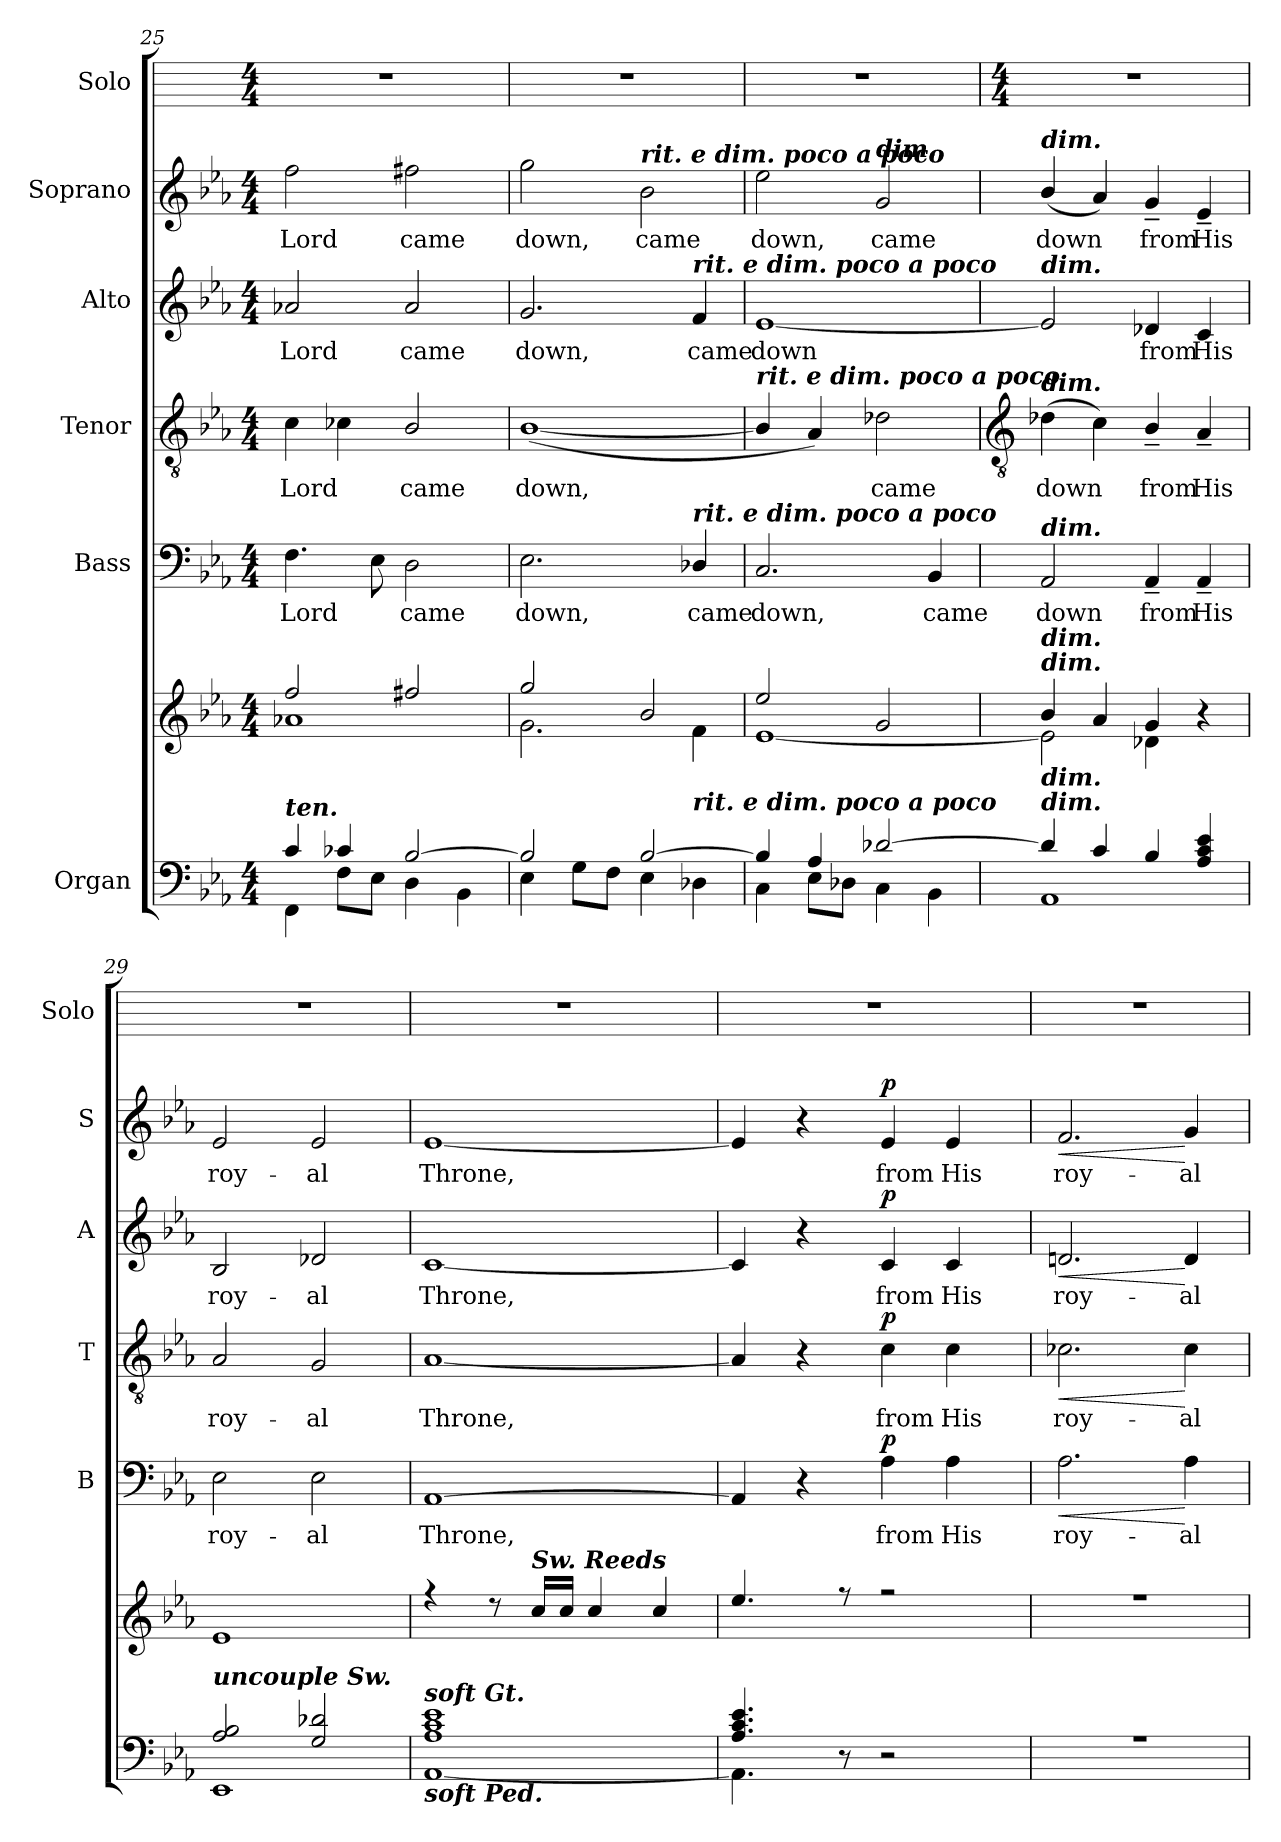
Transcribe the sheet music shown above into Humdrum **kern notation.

**kern	**kern	**kern	**text	**dynam	**kern	**text	**dynam	**kern	**text	**dynam	**kern	**text	**dynam	**kern
*part6	*part6	*part5	*part5	*part5	*part4	*part4	*part4	*part3	*part3	*part3	*part2	*part2	*part2	*part1
*staff7	*staff6	*staff5	*staff5	*staff5	*staff4	*staff4	*staff4	*staff3	*staff3	*staff3	*staff2	*staff2	*staff2	*staff1
*I"Organ	*	*I"Bass	*	*	*I"Tenor	*	*	*I"Alto	*	*	*I"Soprano	*	*	*I"Solo
*	*	*I'B	*	*	*I'T	*	*	*I'A	*	*	*I'S	*	*	*I'Solo
*clefF4	*clefG2	*clefF4	*	*	*clefGv2	*	*	*clefG2	*	*	*clefG2	*	*	*
*k[b-e-a-]	*k[b-e-a-]	*k[b-e-a-]	*	*	*k[b-e-a-]	*	*	*k[b-e-a-]	*	*	*k[b-e-a-]	*	*	*
*E-:	*E-:	*E-:	*	*	*E-:	*	*	*E-:	*	*	*E-:	*	*	*
*M4/4	*M4/4	*M4/4	*	*	*M4/4	*	*	*M4/4	*	*	*M4/4	*	*	*M4/4
=25	=25	=25	=25	=25	=25	=25	=25	=25	=25	=25	=25	=25	=25	=25
*^	*^	*	*	*	*	*	*	*	*	*	*	*	*	*
!LO:TX:a:Bi:t=ten.	!	!	!	!	!	!	!	!	!	!	!	!	!	!	!	!
!	!	!	!	!	!LO:LY:b	!	!	!LO:LY:b	!	!	!LO:LY:b	!	!	!LO:LY:b	!	!
4c/	4FF\	2ff/	1a-X\	4.F	Lord	.	4c	Lord	.	2a-X	Lord	.	2ff	Lord	.	1r
4c-X/	8F\L	.	.	.	.	.	4c-X	.	.	.	.	.	.	.	.	.
.	8E-\J	.	.	8E-	.	.	.	.	.	.	.	.	.	.	.	.
!	!	!	!	!	!LO:LY:b	!	!	!LO:LY:b	!	!	!LO:LY:b	!	!	!LO:LY:b	!	!
[2B-/	4D\	2ff#X/	.	2D\	came	.	2B-/	came	.	2a-	came	.	2ff#X	came	.	.
.	4BB-\	.	.	.	.	.	.	.	.	.	.	.	.	.	.	.
=26	=26	=26	=26	=26	=26	=26	=26	=26	=26	=26	=26	=26	=26	=26	=26	=26
!	!	!	!	!	!LO:LY:b	!	!	!LO:LY:b	!	!	!LO:LY:b	!	!	!LO:LY:b	!	!
2B-/]	4E-\	2gg/	2.g\	2.E-	down,	.	(<[1B-/	down,	.	2.g	down,	.	2gg	down,	.	1r
.	8G\L	.	.	.	.	.	.	.	.	.	.	.	.	.	.	.
.	8F\J	.	.	.	.	.	.	.	.	.	.	.	.	.	.	.
!	!	!	!	!	!	!	!	!	!	!	!	!	!LO:TX:a:Bi:t=rit. e dim. poco a poco	!	!	!
!	!	!	!	!	!	!	!	!	!	!	!	!	!	!LO:LY:b	!	!
[2B-/	4E-\	2b-/	.	.	.	.	.	.	.	.	.	.	2b-	came	.	.
!	!	!	!	!	!	!	!	!	!	!LO:TX:a:Bi:t=rit. e dim. poco a poco	!	!	!	!	!	!
!	!	!	!	!LO:TX:a:Bi:t=rit. e dim. poco a poco	!	!	!	!	!	!	!	!	!	!	!	!
!	!LO:TX:a:Bi:t=rit. e dim. poco a poco	!	!	!	!	!	!	!	!	!	!	!	!	!	!	!
!	!	!	!	!	!LO:LY:b	!	!	!	!	!	!LO:LY:b	!	!	!	!	!
.	4D-X\	.	4f\	4D-X/	came	.	.	.	.	4f	came	.	.	.	.	.
=27	=27	=27	=27	=27	=27	=27	=27	=27	=27	=27	=27	=27	=27	=27	=27	=27
!	!	!	!	!	!	!	!LO:TX:a:Bi:t=rit. e dim. poco a poco	!	!	!	!	!	!	!	!	!
!	!	!	!	!	!LO:LY:b	!	!	!	!	!	!LO:LY:b	!	!	!LO:LY:b	!	!
4B-/]	4C\	2ee-/	[1e-\	2.C	down,	.	4B-/]	.	.	[1e-	down	.	2ee-	down,	.	1r
4A-/	8E-\L	.	.	.	.	.	4A-)	.	.	.	.	.	.	.	.	.
.	8D-X\J	.	.	.	.	.	.	.	.	.	.	.	.	.	.	.
!	!	!	!	!	!	!	!	!	!	!	!	!	!LO:TX:a:Bi:t=dim.	!	!	!
!	!	!	!	!	!	!	!	!LO:LY:b	!	!	!	!	!	!LO:LY:b	!	!
[2d-X/	4C\	2g/	.	.	.	.	2d-X	came	.	.	.	.	2g	came	.	.
!	!	!	!	!	!LO:LY:b	!	!	!	!	!	!	!	!	!	!	!
.	4BB-\	.	.	4BB-	came	.	.	.	.	.	.	.	.	.	.	.
!!LO:LB:g=z
=28	=28	=28	=28	=28	=28	=28	=28	=28	=28	=28	=28	=28	=28	=28	=28	=28
*	*	*	*	*	*	*	*clefGv2	*	*	*	*	*	*	*	*	*
*	*	*	*	*	*	*	*	*	*	*	*	*	*	*	*	*M4/4
!	!	!	!	!	!	!	!	!	!	!	!	!	!LO:TX:a:Bi:t=dim.	!	!	!
!	!	!	!	!	!	!	!	!	!	!LO:TX:a:Bi:t=dim.	!	!	!	!	!	!
!	!	!	!	!	!	!	!LO:TX:a:Bi:t=dim.	!	!	!	!	!	!	!	!	!
!	!	!	!	!LO:TX:a:Bi:t=dim.	!	!	!	!	!	!	!	!	!	!	!	!
!	!	!LO:TX:a:Bi:t=dim.	!	!	!	!	!	!	!	!	!	!	!	!	!	!
!	!	!LO:TX:a:Bi:t=dim.	!	!	!	!	!	!	!	!	!	!	!	!	!	!
!LO:TX:a:Bi:t=dim.	!	!	!	!	!	!	!	!	!	!	!	!	!	!	!	!
!LO:TX:a:Bi:t=dim.	!	!	!	!	!	!	!	!	!	!	!	!	!	!	!	!
!	!	!	!	!	!LO:LY:b	!	!	!LO:LY:b	!	!	!	!	!	!LO:LY:b	!	!
4d-/]	1AA-\	4b-/	2e-\]	2AA-/	down	.	(>4d-X\	down	.	2e-]	.	.	(<4b-/	down	.	1r
4c/	.	4a-	.	.	.	.	4c)	.	.	.	.	.	4a-)	.	.	.
!	!	!	!	!	!LO:LY:b	!	!	!LO:LY:b	!	!	!LO:LY:b	!	!	!LO:LY:b	!	!
4B-/	.	4g	4d-X\	4AA-~	from	.	4B-~/	from	.	4d-X	from	.	4g~	from	.	.
!	!	!	!	!	!LO:LY:b	!	!	!LO:LY:b	!	!	!LO:LY:b	!	!	!LO:LY:b	!	!
4A-/ 4c/ 4e-/	.	4r	4ryy	4AA-~	His	.	4A-~	His	.	4c	His	.	4e-~	His	.	.
=29	=29	=29	=29	=29	=29	=29	=29	=29	=29	=29	=29	=29	=29	=29	=29	=29
!LO:TX:a:Bi:t=uncouple Sw.	!	!	!	!	!	!	!	!	!	!	!	!	!	!	!	!
!	!	!	!	!	!LO:LY:b	!	!	!LO:LY:b	!	!	!LO:LY:b	!	!	!LO:LY:b	!	!
2A-/ 2B-/	1EE-\	1e-	1ryy	2E-	roy-	.	2A-	roy-	.	2B-	roy-	.	2e-	roy-	.	1r
!	!	!	!	!	!LO:LY:b	!	!	!LO:LY:b	!	!	!LO:LY:b	!	!	!LO:LY:b	!	!
2G/ 2d-X/	.	.	.	2E-	-al	.	2G	-al	.	2d-X	-al	.	2e-	-al	.	.
=30	=30	=30	=30	=30	=30	=30	=30	=30	=30	=30	=30	=30	=30	=30	=30	=30
!LO:TX:a:Bi:t=soft Gt.	!	!	!	!	!	!	!	!	!	!	!	!	!	!	!	!
!LO:TX:b:Bi:t=soft Ped.	!	!	!	!	!	!	!	!	!	!	!	!	!	!	!	!
!	!	!	!	!	!LO:LY:b	!	!	!LO:LY:b	!	!	!LO:LY:b	!	!	!LO:LY:b	!	!
1A-/ 1c/ 1e-/	[1AA-\	4r	1ryy	[1AA-\	Throne,	.	[1A-	Throne,	.	[1c	Throne,	.	[1e-	Throne,	.	1r
.	.	8r	.	.	.	.	.	.	.	.	.	.	.	.	.	.
!	!	!LO:TX:a:Bi:t=Sw. Reeds	!	!	!	!	!	!	!	!	!	!	!	!	!	!
.	.	16ccLL	.	.	.	.	.	.	.	.	.	.	.	.	.	.
.	.	16ccJJ	.	.	.	.	.	.	.	.	.	.	.	.	.	.
.	.	4cc	.	.	.	.	.	.	.	.	.	.	.	.	.	.
.	.	4cc	.	.	.	.	.	.	.	.	.	.	.	.	.	.
=31	=31	=31	=31	=31	=31	=31	=31	=31	=31	=31	=31	=31	=31	=31	=31	=31
4.A-/ 4.c/ 4.e-/	4.AA-\]	4.ee-	1ryy	4AA-]	.	.	4A-]	.	.	4c]	.	.	4e-]	.	.	1r
.	.	.	.	4r	.	.	4r	.	.	4r	.	.	4r	.	.	.
8r	2ryy	8r	.	.	.	.	.	.	.	.	.	.	.	.	.	.
!	!	!	!	!	!LO:LY:b	!LO:DY:b	!	!LO:LY:b	!LO:DY:b	!	!LO:LY:b	!LO:DY:b	!	!LO:LY:b	!LO:DY:b	!
2r	.	2r	.	4A-	from	p	4c	from	p	4c	from	p	4e-	from	p	.
!	!	!	!	!	!LO:LY:b	!	!	!LO:LY:b	!	!	!LO:LY:b	!	!	!LO:LY:b	!	!
.	.	.	.	4A-	His	.	4c	His	.	4c	His	.	4e-	His	.	.
.	8ryy	.	.	.	.	.	.	.	.	.	.	.	.	.	.	.
=32	=32	=32	=32	=32	=32	=32	=32	=32	=32	=32	=32	=32	=32	=32	=32	=32
!	!	!	!	!	!LO:LY:b	!LO:HP:b	!	!LO:LY:b	!LO:HP:b	!	!LO:LY:b	!LO:HP:b	!	!LO:LY:b	!LO:HP:b	!
1r	1ryy	1r	1ryy	2.A-	roy-	<	2.c-X	roy-	<	2.dn	roy-	<	2.f	roy-	<	1r
!	!	!	!	!	!LO:LY:b	!	!	!LO:LY:b	!	!	!LO:LY:b	!	!	!LO:LY:b	!	!
.	.	.	.	4A-	-al	[	4c-	-al	[	4d	-al	[	4g	-al	[	.
*v	*v	*	*	*	*	*	*	*	*	*	*	*	*	*	*	*
*	*v	*v	*	*	*	*	*	*	*	*	*	*	*	*	*
=	=	=	=	=	=	=	=	=	=	=	=	=	=	=
*-	*-	*-	*-	*-	*-	*-	*-	*-	*-	*-	*-	*-	*-	*-
